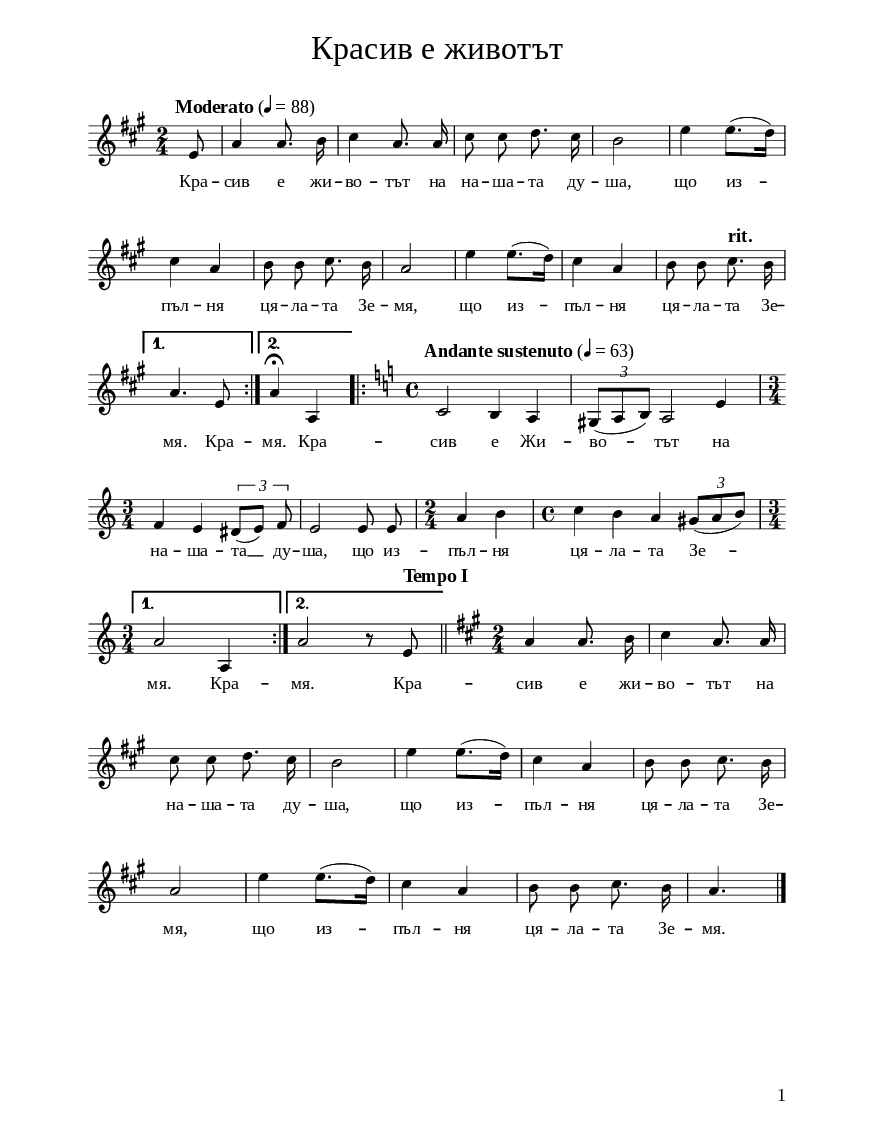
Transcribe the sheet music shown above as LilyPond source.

\version "2.24.2"

% include paper part and global functions
\include "include/globals.ily"

\bookpart {
  \label #'ref103
  \tocItem \markup "Красив е животът"
  \include "include/bookpart-paper.ily"
  \score {
    \include "include/score-layout.ily"


    \new Voice \absolute{
      \clef treble
      \key a \major
      \time 2/4
      \tempoFunc "Moderato" 4 "88"
      \autoBeamOff
      \partial 8
      \repeat volta 2 {
        e'8 | a'4 a'8. b'16 | cis''4 a'8. a'16 | cis''8 cis''8 d''8. cis''16 | b'2 | e''4 e''8. ( [ d''16 ] ) \break |

        cis''4 a' | b'8 b' cis''8. b'16 | a'2 | e''4 e''8. ( [ d''16 ] ) | cis''4 a' |  b'8 b' \tempo "rit." cis''8. b'16 | \break
      }
      \alternative {
        {  a'4. e'8 | }
        {  a'4\fermata a4 \tempoFunc "Andante sustenuto" 4 "63" }
      }

      \key a \minor \time 4/4 \repeat volta 2 {
        c'2 b4 a |  \tuplet 3/2 { gis8 [ ( a b ) ] } a2 e'4 | \break

        \time 3/4 f'4 e' \tuplet 3/2 { dis'8 [ ( e' )  ] f' } | e'2 e'8 e'8 | \time 2/4 a'4 b'4 | \time 4/4 c''4 b' a' \tuplet 3/2 { gis'8 [ ( a' b' ) ] } | \break
        \time 3/4
      }


      \alternative {
        {  a'2 a4 | }
        {
          a'2 r8  \tempo "Tempo I"
          e'8 \bar "||"
        }
      }

      \time 2/4 \key a \major a'4 a'8. b'16 | cis''4 a'8. a'16 | \break

      cis''8 cis''8 d''8. cis''16 | b'2 |e''4  e''8. [ ( d''16 ) ] | cis''4 a'4 | b'8 b' cis''8. b'16 | \break

      a'2 | e''4 e''8. [ ( d''16 ) ]  | cis''4 a' | b'8 b' cis''8. b'16 | a'4. \bar "|."

    }

    \addlyrics {
      Кра -- сив е жи -- во -- тът на на -- ша -- та ду -- ша,

      що из -- пъл -- ня ця -- ла -- та Зе -- мя,

      що из -- пъл -- ня ця -- ла -- та Зе -- мя. Кра -- мя.

      Кра -- сив е Жи -- во -- тът на на -- ша -- та __ ду -- ша,

      що из -- пъл -- ня ця -- ла -- та Зе -- мя. Кра -- мя.

      Кра -- сив е жи -- во -- тът на на -- ша -- та ду -- ша,

      що из -- пъл -- ня ця -- ла -- та Зе -- мя,

      що из -- пъл -- ня ця -- ла -- та Зе -- мя.
    }

    \header {
      title = \titleFunc "Красив е животът" "Krasiv e životăt"
    }

    \midi{}

  } % score
} % bookpart
